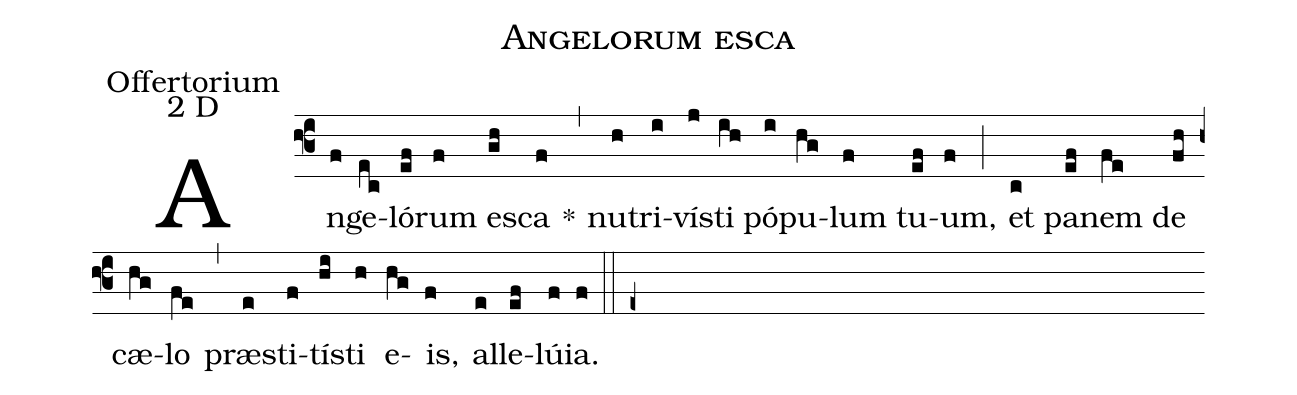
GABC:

name: Angelorum esca;
office-part: Offertorium;
mode: 2;
mode-differentia: D;
%%
(f3)

An(f)ge(ec)ló(ef)rum(f) es(gh)ca(f) *(,) nu(h)tri(i)vís(j)ti(ih) pó(i)pu(hg)lum(f) tu(ef)um,(f) (;) et(c) pa(ef)nem(fe) de(fh) cæ(hg)lo(fe) (,) præs(e)ti(f)tís(hi)ti(h) e(hg)is,(f) al(e)le(ef)lú(f)ia.(f)

(::)

(e+)
